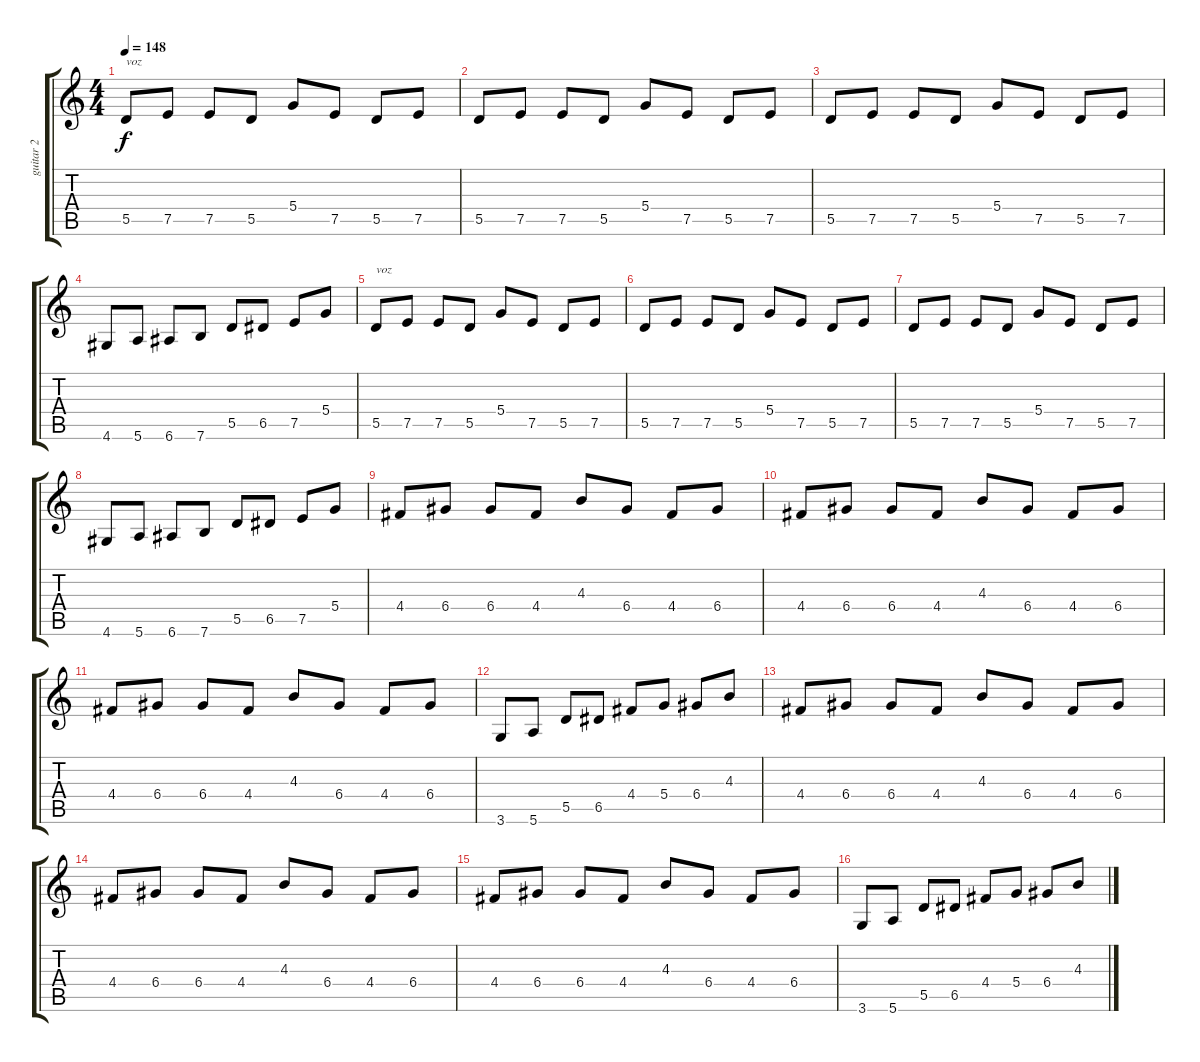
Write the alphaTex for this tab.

\track ("guitar 2" "guitar 2") {instrument distortionguitar}
\staff {score tabs}
\tuning (E4 B3 G3 D3 A2 E2) {hide}
\ts (4 4)
\tempo 148
\clef g2
\ks c
5.5.8{txt "voz" dy f} 7.5.8 7.5.8 5.5.8 5.4.8 7.5.8 5.5.8 7.5.8 |
5.5.8 7.5.8 7.5.8 5.5.8 5.4.8 7.5.8 5.5.8 7.5.8 |
5.5.8 7.5.8 7.5.8 5.5.8 5.4.8 7.5.8 5.5.8 7.5.8 |
4.6.8 5.6.8 6.6.8 7.6.8 5.5.8 6.5.8 7.5.8 5.4.8 |
5.5.8{txt "voz"} 7.5.8 7.5.8 5.5.8 5.4.8 7.5.8 5.5.8 7.5.8 |
5.5.8 7.5.8 7.5.8 5.5.8 5.4.8 7.5.8 5.5.8 7.5.8 |
5.5.8 7.5.8 7.5.8 5.5.8 5.4.8 7.5.8 5.5.8 7.5.8 |
4.6.8 5.6.8 6.6.8 7.6.8 5.5.8 6.5.8 7.5.8 5.4.8 |
4.4.8 6.4.8 6.4.8 4.4.8 4.3.8 6.4.8 4.4.8 6.4.8 |
4.4.8 6.4.8 6.4.8 4.4.8 4.3.8 6.4.8 4.4.8 6.4.8 |
4.4.8 6.4.8 6.4.8 4.4.8 4.3.8 6.4.8 4.4.8 6.4.8 |
3.6.8 5.6.8 5.5.8 6.5.8 4.4.8 5.4.8 6.4.8 4.3.8 |
4.4.8 6.4.8 6.4.8 4.4.8 4.3.8 6.4.8 4.4.8 6.4.8 |
4.4.8 6.4.8 6.4.8 4.4.8 4.3.8 6.4.8 4.4.8 6.4.8 |
4.4.8 6.4.8 6.4.8 4.4.8 4.3.8 6.4.8 4.4.8 6.4.8 |
3.6.8 5.6.8 5.5.8 6.5.8 4.4.8 5.4.8 6.4.8 4.3.8
